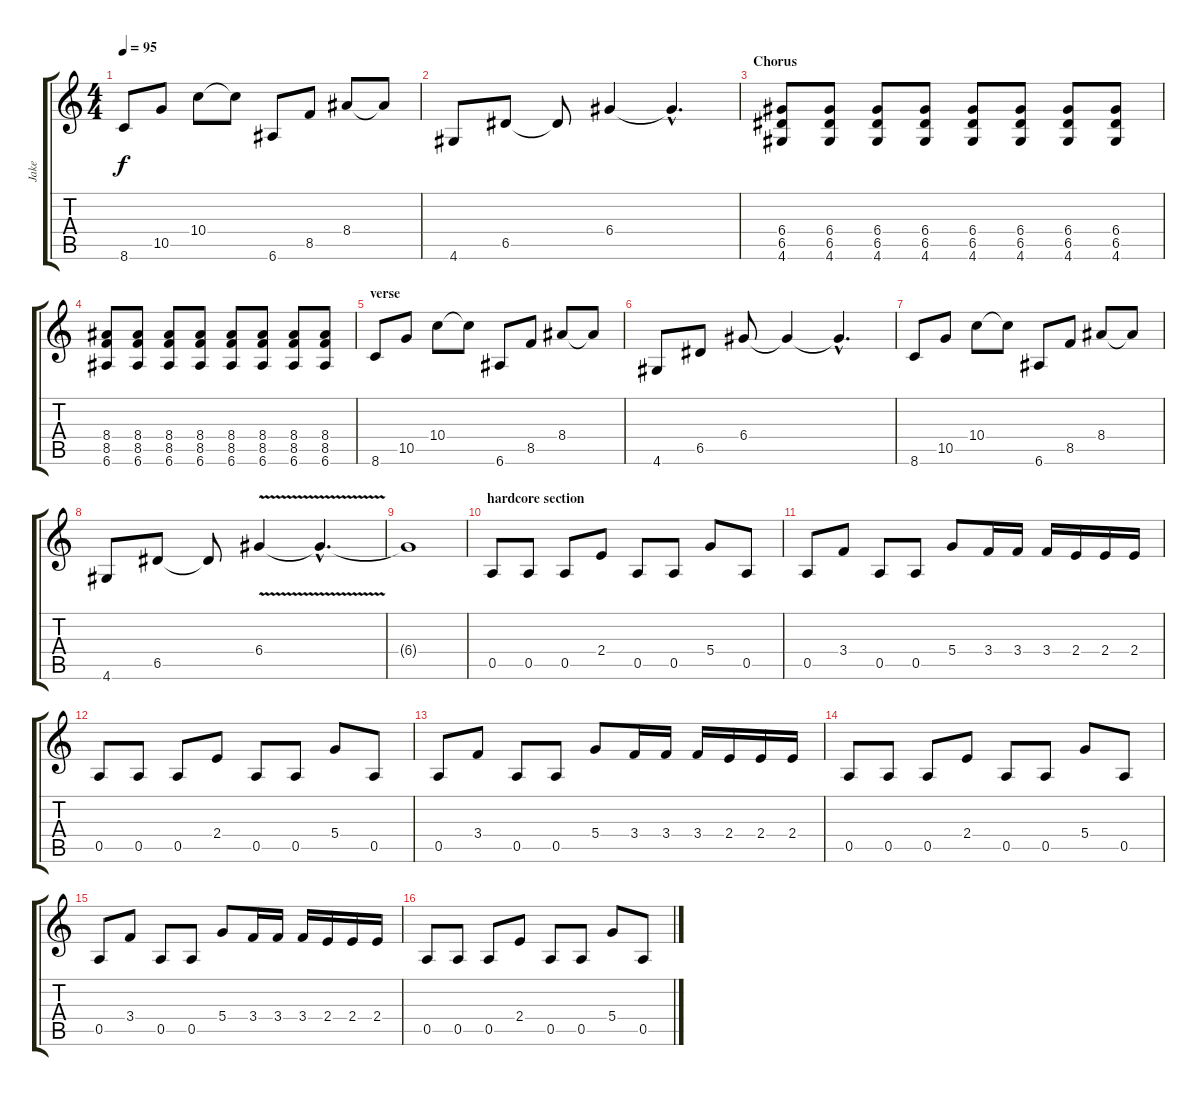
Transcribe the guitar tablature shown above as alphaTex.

\track ("Jake" "Jake") {instrument overdrivenguitar}
\staff {score tabs}
\tuning (E4 B3 G3 D3 A2 E2) {hide}
\ts (4 4)
\tempo 95
\clef g2
\ks c
8.6.8{dy f} 10.5.8 10.4.8 10.4{t}.8 6.6.8 8.5.8 8.4.8 8.4{t}.8 |
4.6.8 6.5.8 6.5{t}.8 6.4.4 6.4{hac t}.4{d} |
\section ("" "Chorus")
(6.4 6.5 4.6).8 (6.4 6.5 4.6).8 (6.4 6.5 4.6).8 (6.4 6.5 4.6).8 (6.4 6.5 4.6).8 (6.4 6.5 4.6).8 (6.4 6.5 4.6).8 (6.4 6.5 4.6).8 |
(8.4 8.5 6.6).8 (8.4 8.5 6.6).8 (8.4 8.5 6.6).8 (8.4 8.5 6.6).8 (8.4 8.5 6.6).8 (8.4 8.5 6.6).8 (8.4 8.5 6.6).8 (8.4 8.5 6.6).8 |
\section ("" "verse")
8.6.8 10.5.8 10.4.8 10.4{t}.8 6.6.8 8.5.8 8.4.8 8.4{t}.8 |
4.6.8 6.5.8 6.4.8 6.4{t}.4 6.4{hac t}.4{d} |
8.6.8 10.5.8 10.4.8 10.4{t}.8 6.6.8 8.5.8 8.4.8 8.4{t}.8 |
4.6.8 6.5.8 6.5{t}.8 6.4{v}.4 6.4{hac t}.4{d} |
6.4{t}.1 |
\section ("" "hardcore section")
0.5.8 0.5.8 0.5.8 2.4.8 0.5.8 0.5.8 5.4.8 0.5.8 |
0.5.8 3.4.8 0.5.8 0.5.8 5.4.8 3.4.16 3.4.16 3.4.16 2.4.16 2.4.16 2.4.16 |
0.5.8 0.5.8 0.5.8 2.4.8 0.5.8 0.5.8 5.4.8 0.5.8 |
0.5.8 3.4.8 0.5.8 0.5.8 5.4.8 3.4.16 3.4.16 3.4.16 2.4.16 2.4.16 2.4.16 |
0.5.8 0.5.8 0.5.8 2.4.8 0.5.8 0.5.8 5.4.8 0.5.8 |
0.5.8 3.4.8 0.5.8 0.5.8 5.4.8 3.4.16 3.4.16 3.4.16 2.4.16 2.4.16 2.4.16 |
0.5.8 0.5.8 0.5.8 2.4.8 0.5.8 0.5.8 5.4.8 0.5.8
